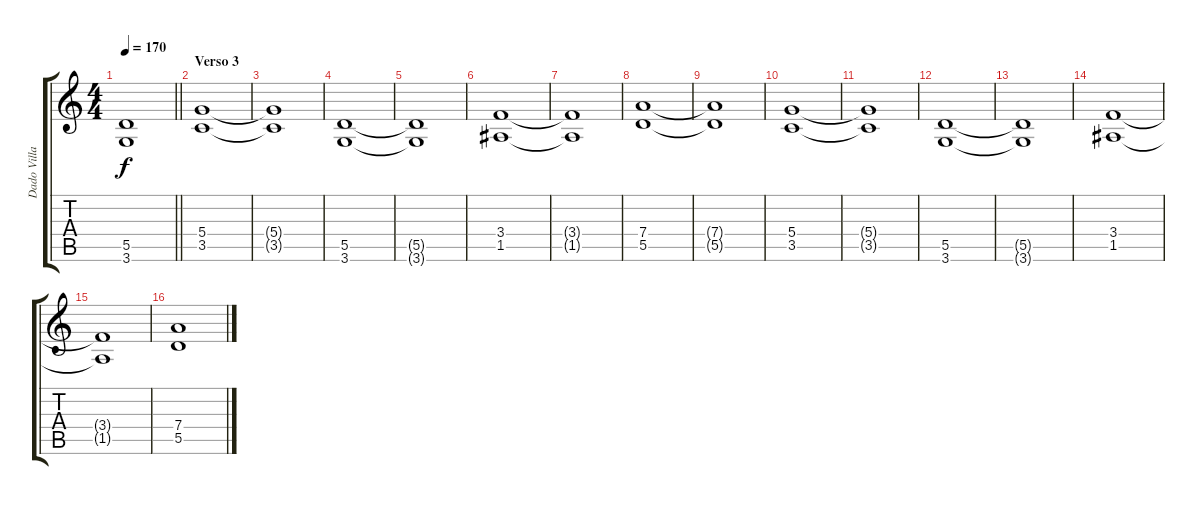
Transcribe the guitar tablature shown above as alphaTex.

\track ("Dado Villa-Lobos" "Dado Villa") {instrument distortionguitar}
\staff {score tabs}
\tuning (E4 B3 G3 D3 A2 E2) {hide}
\ts (4 4)
\tempo 170
\clef g2
\barLineRight lightlight
\ks c
(5.5 3.6).1{dy f} |
\section ("" "Verso 3")
(5.4 3.5).1 |
(5.4{t} 3.5{t}).1 |
(5.5 3.6).1 |
(5.5{t} 3.6{t}).1 |
(3.4 1.5).1 |
(3.4{t} 1.5{t}).1 |
(7.4 5.5).1 |
(7.4{t} 5.5{t}).1 |
(5.4 3.5).1 |
(5.4{t} 3.5{t}).1 |
(5.5 3.6).1 |
(5.5{t} 3.6{t}).1 |
(3.4 1.5).1 |
(3.4{t} 1.5{t}).1 |
(7.4 5.5).1
